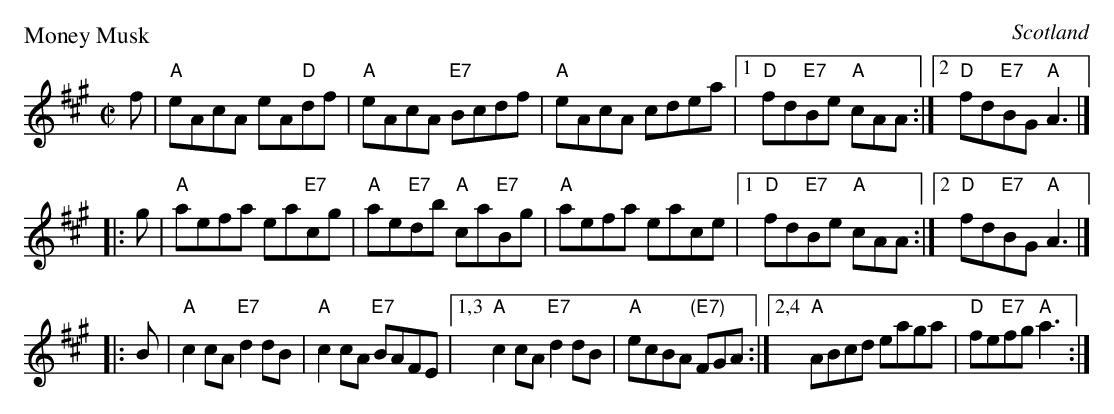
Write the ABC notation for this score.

X:1
P: Money Musk
O: Scotland
M: C|
K: A
   f | "A"eAcA eA"D"df | "A"eAcA "E7"Bcdf | "A"eAcA cdea |1 "D"fd"E7"Be "A"cAA :|2 "D"fd"E7"BG "A"A3 |]
|: g | "A"aefa ea"E7"cg | "A"ae"E7"db "A"ca"E7"Bg | "A"aefa eace |1 "D"fd"E7"Be "A"cAA :|2 "D"fd"E7"BG "A"A3 |]
|: B | "A"c2cA "E7"d2dB | "A"c2cA "E7"BAFE |1,3 "A"c2cA "E7"d2dB | "A"ecBA "(E7)"FGA \
                                          :|2,4 "A"ABcd eaga | "D"fe"E7"fg "A"a3 :|
